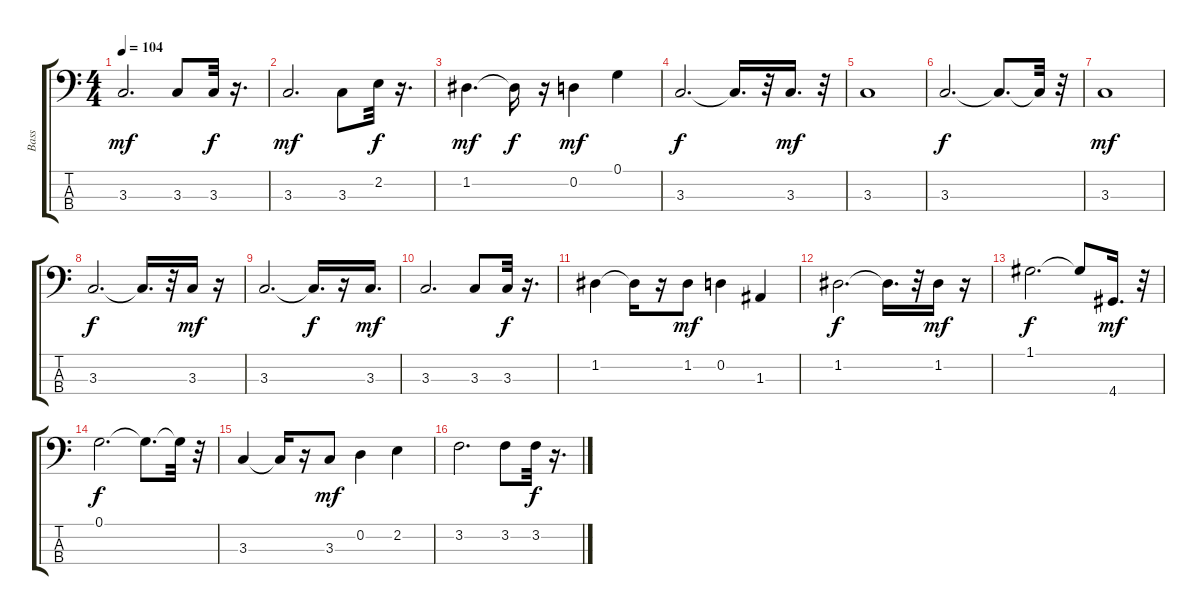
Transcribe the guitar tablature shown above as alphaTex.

\track ("Bass" "Bass") {instrument fretlessbass}
\staff {score tabs}
\tuning (G2 D2 A1 E1) {hide}
\ts (4 4)
\tempo 104
\clef f4
\ks c
3.3.2{d dy mf} 3.3.8 3.3.32{dy f} r.16{d} |
3.3.2{d dy mf} 3.3.8 2.2.32{dy f} r.16{d} |
1.2.4{d dy mf} 1.2{t}.16{dy f} r.16 0.2.4{dy mf} 0.1.4 |
3.3.2{d dy f} 3.3{t}.16{d} r.32 3.3.16{d dy mf} r.32 |
3.3.1 |
3.3.2{d dy f} 3.3{t}.8{d} 3.3{t}.32 r.32 |
3.3.1{dy mf} |
3.3.2{d dy f} 3.3{t}.16{d} r.32 3.3.16{dy mf} r.16 |
3.3.2{d} 3.3{t}.16{d dy f} r.16 3.3.16{d dy mf} |
3.3.2{d} 3.3.8 3.3.32{dy f} r.16{d} |
1.2.4 1.2{t}.16 r.16 1.2.8{dy mf} 0.2.4 1.3.4 |
1.2.2{d dy f} 1.2{t}.16{d} r.32 1.2.16{dy mf} r.16 |
1.1.2{d dy f} 1.1{t}.8 4.4.16{d dy mf} r.32 |
0.1.2{d dy f} 0.1{t}.8{d} 0.1{t}.32 r.32 |
3.3.4 3.3{t}.16 r.16 3.3.8{dy mf} 0.2.4 2.2.4 |
3.2.2{d} 3.2.8 3.2.32{dy f} r.16{d}
